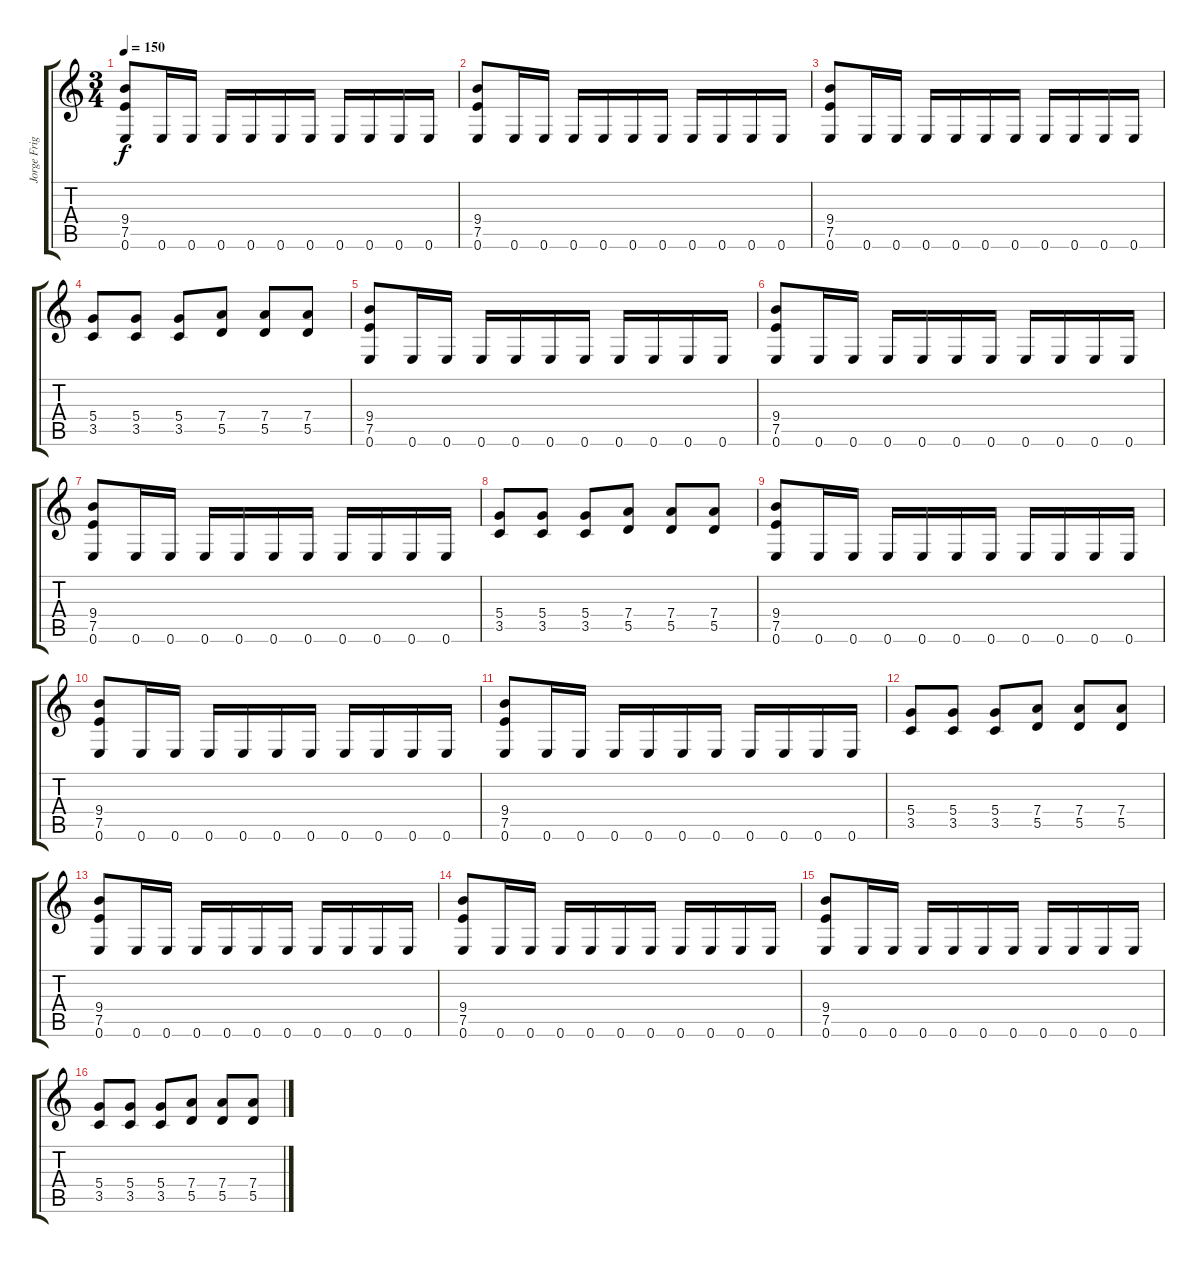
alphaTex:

\track ("Jorge Frigerio Base L" "Jorge Frig") {instrument distortionguitar}
\staff {score tabs}
\tuning (E4 B3 G3 D3 A2 E2) {hide}
\ts (3 4)
\tempo 150
\clef g2
\ks c
(9.4 7.5 0.6).8{dy f} 0.6.16 0.6.16 0.6.16 0.6.16 0.6.16 0.6.16 0.6.16 0.6.16 0.6.16 0.6.16 |
(9.4 7.5 0.6).8 0.6.16 0.6.16 0.6.16 0.6.16 0.6.16 0.6.16 0.6.16 0.6.16 0.6.16 0.6.16 |
(9.4 7.5 0.6).8 0.6.16 0.6.16 0.6.16 0.6.16 0.6.16 0.6.16 0.6.16 0.6.16 0.6.16 0.6.16 |
(5.4 3.5).8 (5.4 3.5).8 (5.4 3.5).8 (7.4 5.5).8 (7.4 5.5).8 (7.4 5.5).8 |
(9.4 7.5 0.6).8 0.6.16 0.6.16 0.6.16 0.6.16 0.6.16 0.6.16 0.6.16 0.6.16 0.6.16 0.6.16 |
(9.4 7.5 0.6).8 0.6.16 0.6.16 0.6.16 0.6.16 0.6.16 0.6.16 0.6.16 0.6.16 0.6.16 0.6.16 |
(9.4 7.5 0.6).8 0.6.16 0.6.16 0.6.16 0.6.16 0.6.16 0.6.16 0.6.16 0.6.16 0.6.16 0.6.16 |
(5.4 3.5).8 (5.4 3.5).8 (5.4 3.5).8 (7.4 5.5).8 (7.4 5.5).8 (7.4 5.5).8 |
(9.4 7.5 0.6).8 0.6.16 0.6.16 0.6.16 0.6.16 0.6.16 0.6.16 0.6.16 0.6.16 0.6.16 0.6.16 |
(9.4 7.5 0.6).8 0.6.16 0.6.16 0.6.16 0.6.16 0.6.16 0.6.16 0.6.16 0.6.16 0.6.16 0.6.16 |
(9.4 7.5 0.6).8 0.6.16 0.6.16 0.6.16 0.6.16 0.6.16 0.6.16 0.6.16 0.6.16 0.6.16 0.6.16 |
(5.4 3.5).8 (5.4 3.5).8 (5.4 3.5).8 (7.4 5.5).8 (7.4 5.5).8 (7.4 5.5).8 |
(9.4 7.5 0.6).8 0.6.16 0.6.16 0.6.16 0.6.16 0.6.16 0.6.16 0.6.16 0.6.16 0.6.16 0.6.16 |
(9.4 7.5 0.6).8 0.6.16 0.6.16 0.6.16 0.6.16 0.6.16 0.6.16 0.6.16 0.6.16 0.6.16 0.6.16 |
(9.4 7.5 0.6).8 0.6.16 0.6.16 0.6.16 0.6.16 0.6.16 0.6.16 0.6.16 0.6.16 0.6.16 0.6.16 |
(5.4 3.5).8 (5.4 3.5).8 (5.4 3.5).8 (7.4 5.5).8 (7.4 5.5).8 (7.4 5.5).8
